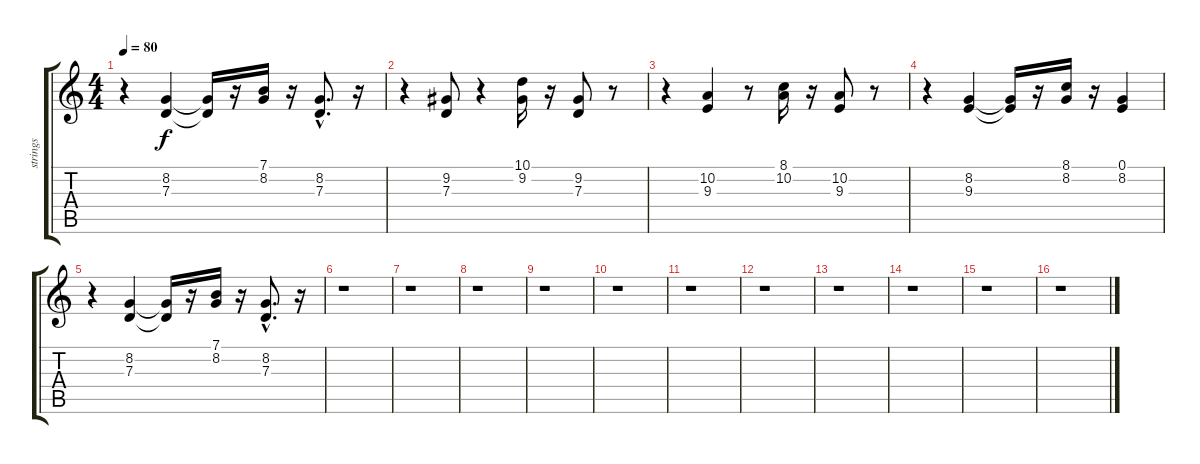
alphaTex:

\track ("strings" "strings") {instrument pizzicatostrings}
\staff {score tabs}
\tuning (E4 B3 G3 D3 A2 E2) {hide}
\ts (4 4)
\tempo 80
\clef g2
\ks c
r.4{dy f} (8.2 7.3).4 (8.2{t} 7.3{t}).16 r.16 (7.1 8.2).16 r.16 (8.2{hac} 7.3{hac}).8{d} r.16 |
r.4 (9.2 7.3).8 r.4 (10.1 9.2).16 r.16 (9.2 7.3).8 r.8 |
r.4 (10.2 9.3).4 r.8 (8.1 10.2).16 r.16 (10.2 9.3).8 r.8 |
r.4 (8.2 9.3).4 (8.2{t} 9.3{t}).16 r.16 (8.1 8.2).16 r.16 (0.1 8.2).4 |
r.4 (8.2 7.3).4 (8.2{t} 7.3{t}).16 r.16 (7.1 8.2).16 r.16 (8.2{hac} 7.3{hac}).8{d} r.16 |
r.1 |
r.1 |
r.1 |
r.1 |
r.1 |
r.1 |
r.1 |
r.1 |
r.1 |
r.1 |
r.1
